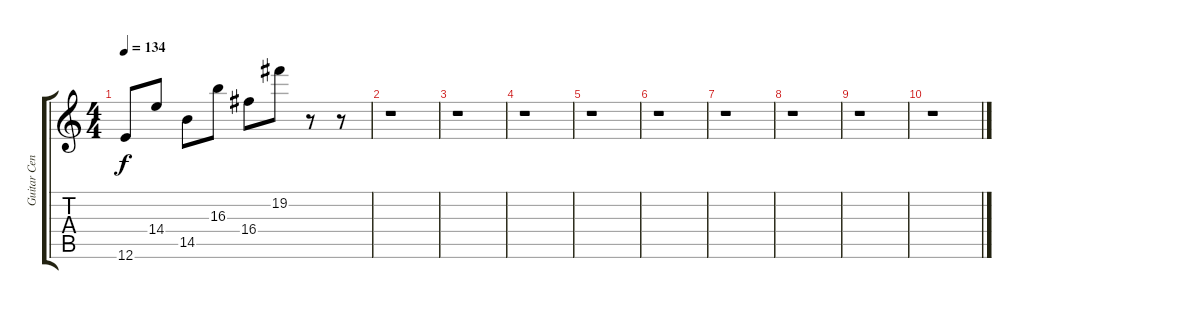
\track ("Guitar Center Normal" "Guitar Cen") {instrument electricguitarclean}
\staff {score tabs}
\tuning (E4 B3 G3 D3 A2 E2) {hide}
\ts (4 4)
\tempo 134
\clef g2
\ks c
12.6.8{dy f instrument electricguitarmuted} 14.4.8 14.5.8 16.3.8 16.4.8 19.2.8 r.8 r.8 |
r.1{instrument electricguitarclean} |
r.1 |
r.1 |
r.1 |
r.1 |
r.1 |
r.1 |
r.1 |
r.1
